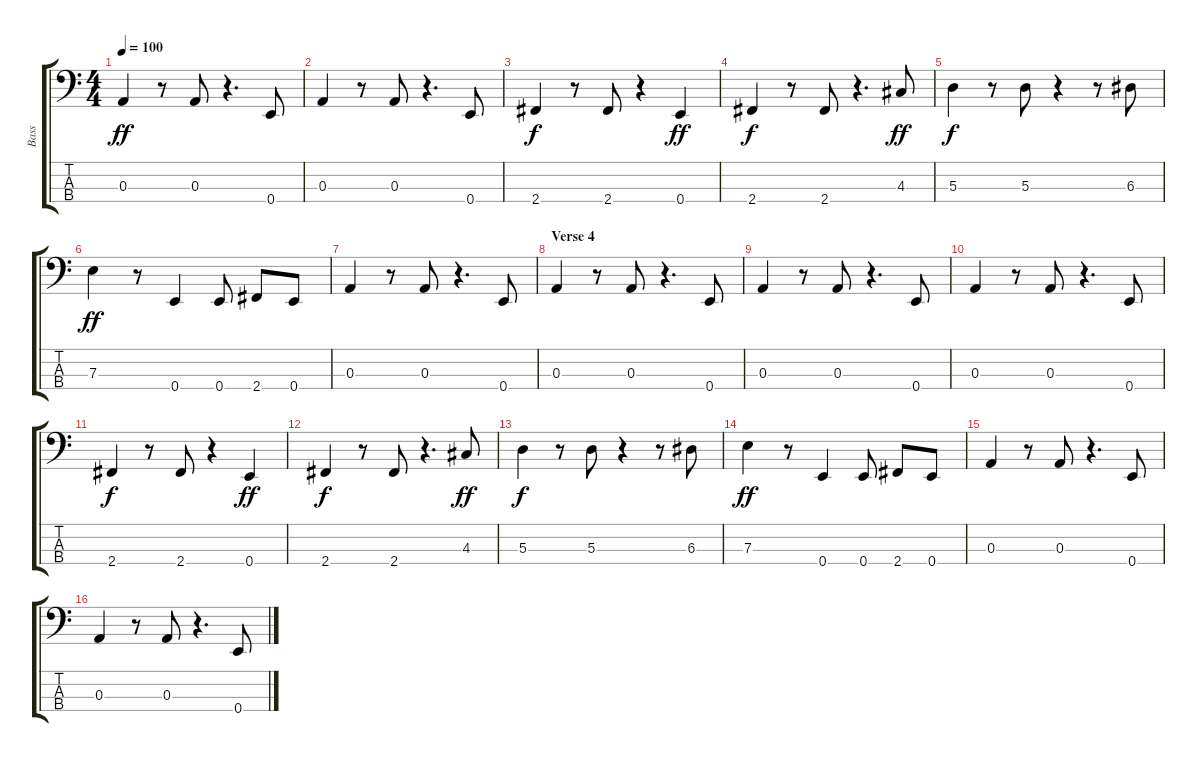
\track ("Bass" "Bass") {instrument electricbasspick}
\staff {score tabs}
\tuning (G2 D2 A1 E1) {hide}
\ts (4 4)
\tempo 100
\clef f4
\ks c
0.3.4{dy ff} r.8 0.3.8 r.4{d} 0.4.8 |
0.3.4 r.8 0.3.8 r.4{d} 0.4.8 |
2.4.4{dy f} r.8 2.4.8 r.4 0.4.4{dy ff} |
2.4.4{dy f} r.8 2.4.8 r.4{d} 4.3.8{dy ff} |
5.3.4{dy f} r.8 5.3.8 r.4 r.8 6.3.8 |
7.3.4{dy ff} r.8 0.4.4 0.4.8 2.4.8 0.4.8 |
0.3.4 r.8 0.3.8 r.4{d} 0.4.8 |
\section ("" "Verse 4")
0.3.4 r.8 0.3.8 r.4{d} 0.4.8 |
0.3.4 r.8 0.3.8 r.4{d} 0.4.8 |
0.3.4 r.8 0.3.8 r.4{d} 0.4.8 |
2.4.4{dy f} r.8 2.4.8 r.4 0.4.4{dy ff} |
2.4.4{dy f} r.8 2.4.8 r.4{d} 4.3.8{dy ff} |
5.3.4{dy f} r.8 5.3.8 r.4 r.8 6.3.8 |
7.3.4{dy ff} r.8 0.4.4 0.4.8 2.4.8 0.4.8 |
0.3.4 r.8 0.3.8 r.4{d} 0.4.8 |
0.3.4 r.8 0.3.8 r.4{d} 0.4.8
